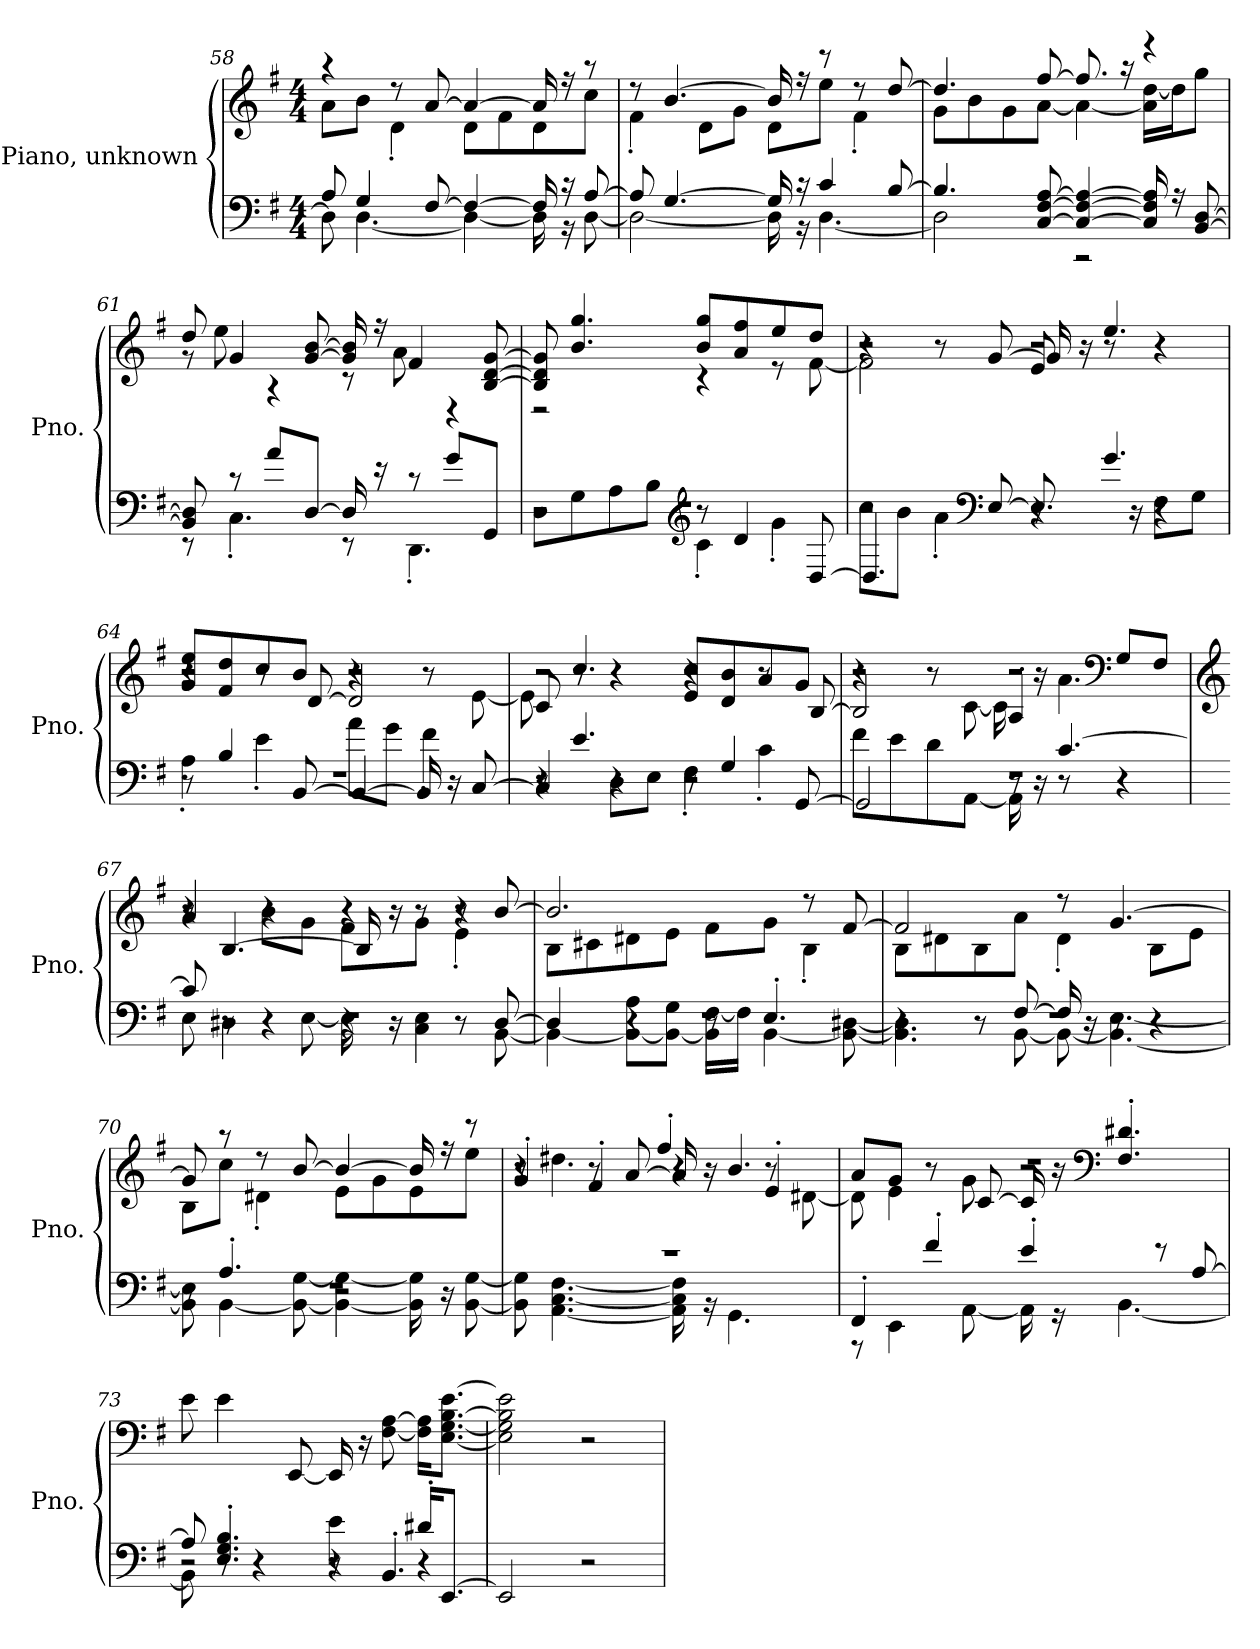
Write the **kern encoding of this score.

**kern	**kern
*part1	*part1
*staff2	*staff1
*I"Piano, unknown	*
*I'Pno.	*
*clefF4	*clefG2
*k[f#]	*k[f#]
*M4/4	*M4/4
=58	=58
*^	*^
8A/	8D\]	4r	8a\L
4G/	[4.D\	.	8b\J
.	.	8r	4d'\
[8F#/	.	[8a/	.
4F#/_	4D\_	4a/_	8d\L
.	.	.	8f#\
16F#/]	16D\]	16a/]	8d\
16r	16r	16r	.
[8A/	[8D\	8r	8cc\J
!!LO:LB:g=z	!!
=59	=59	=59	=59
8A/]	2D\_	8r	4f#'\
[4.G/	.	[4.b/	.
.	.	.	8d\L
.	.	.	8g\J
16G/]	16D\]	16b/]	8d\L
16r	16r	16r	.
4c/	[4.D\	8r	8ee\J
.	.	8r	4f#'\
[8B/	.	[8dd/	.
=60	=60	=60	=60
4.B/]	2D\]	4.dd/]	8g\L
.	.	.	8b\
.	.	.	8g\
[8C/ [8F#/ [8A/	.	[8ff#/	[8a\J
4C/_ 4F#/_ 4A/_	2r	8.ff#/]	4a\_
.	.	16r	.
16C/] 16F#/] 16A/]	.	4r	16a\] [16dd\LL
16r	.	.	16dd\J]
[8BB/ [8D/	.	.	8gg\J
=61	=61	=61	=61
8BB/] 8D/]	8r	8dd/	8r
8r	4.C'\	4g/	8ee\
8a/L	.	.	4r
[8D/J	.	[8g/ [8b/	.
16D/]	8r	16g/] 16b/]	8r
16r	.	16r	.
8r	4.DD'\	4f#/	8a\
8g/L	.	.	4r
8GG/J	.	[8B/ [8d/ [8g/	.
!!LO:LB:g=z	!!
=62	=62	=62	=62
*	*^	*	*
1r	8D\L	2r	8B/] 8d/] 8g/]	2r
.	8G\	.	4.b/ 4.gg/	.
.	8A\	.	.	.
.	8B\J	.	.	.
*clefG2	*	*	*	*
.	4c'\	8r	8b/ 8gg/L	4r
.	.	4d/	8a/ 8ff#/	.
.	4g'\	.	8ee/	8r
.	.	[8D/	8dd/J	[8f#\
=63	=63	=63	=63	=63
*	*	*	*	*^
2r	8cc\L	4.D/]	2r	2f#\]	4r
.	8b\J	.	.	.	.
.	4a'\	.	.	.	8r
*clefF4	*	*	*	*	*
.	.	[8E/	.	.	[8g/
8r	4r	8.E/]	8e/	2r	16g/]
.	.	.	.	.	16r
4.g/	.	.	4.ee/	.	8r
.	.	16r	.	.	.
.	8F#\L	4r	.	.	4r
.	8G\J	.	.	.	.
=64	=64	=64	=64	=64	=64
1r	4A'\	8r	8g/ 8ee/L	2r	4r
.	.	4B/	8f#/ 8dd/	.	.
.	4e'\	.	8cc/	.	8r
.	.	[8BB/	8b/J	.	[8d/
.	8a\L	4BB/_	2r	4r	2d/]
.	8g\J	.	.	.	.
.	4f#'\	16BB/]	.	8r	.
.	.	16r	.	.	.
.	.	[8C/	.	[8e\	.
!!LO:LB:g=z	!!	!!
=65	=65	=65	=65	=65	=65
8r	4r	4C/]	8c/	8e\]	2r
4.e/	.	.	4.cc/	8r	.
.	8D\L	4r	.	4r	.
.	8E\J	.	.	.	.
2r	4F#'\	8r	8e/ 8cc/L	2r	4r
.	.	4G/	8d/ 8b/	.	.
.	4c'\	.	8a/	.	8r
.	.	[8GG/	8g/J	.	[8B/
=66	=66	=66	=66	=66	=66
1r	8f#\L	2GG/]	2r	4r	2B/]
.	8e\	.	.	.	.
.	8d\	.	.	8r	.
.	[8AA\J	.	.	[8c\	.
.	16AA\]	8r	4A'/	16c\]	2r
.	16r	.	.	16r	.
.	8r	[4.c/	.	4.a\	.
*	*	*	*clefF4	*	*
.	4r	.	8G/L	.	.
.	.	.	8F#/J	.	.
=67	=67	=67	=67	=67	=67
*	*	*	*clefG2	*	*
1r	8E\	8c/]	4a/	4r	8r
.	4D#X\	8r	.	.	[4.B/
.	.	4r	4r	8b\L	.
.	[8E\	.	.	8g\J	.
.	16E\]	4r	4r	8f#\L	16B/]
.	16r	.	.	.	16r
.	4C\ 4E\	.	.	8g\J	8r
.	.	8r	8r	4e'\	4r
.	[8BB\	[8D#/	[8b/	.	.
*	*	*	*	*v	*v
!!LO:PB:g=z
=68	=68	=68	=68	=68
1r	4BB\_	4D#/]	2.b/]	8B\L
.	.	.	.	8c#X\
.	8BB\_ 8A\L	4r	.	8d#X\
.	8BB\_ 8G\J	.	.	8e\J
.	16BB\] [16F#\LL	8r	.	8f#\L
.	16F#\JJ]	.	.	.
.	[4BB\	4.E'/	.	8g\J
.	.	.	8r	4B'\
.	8BB\_ [8D#X\	.	[8f#/	.
=69	=69	=69	=69	=69
1r	4.BB\] 4.D#\]	4r	2f#/]	8B\L
.	.	.	.	8d#X\
.	.	8r	.	8B\
.	[8BB\	[8F#/	.	8a\J
.	8BB\_	16F#/]	8r	4d#'\
.	.	16r	.	.
.	4.BB\_ [4.E\	8r	[4.g/	.
.	.	4r	.	8B\L
.	.	.	.	8e\J
=70	=70	=70	=70	=70
1r	8BB\] 8E\]	8r	8g/]	8B\L
.	[4BB\	4.A'/	8r	8cc\J
.	.	.	8r	4d#X'\
.	8BB\_ [8G\	.	[8b/	.
.	4BB\_ 4G\_	2r	4b/_	8e\L
.	.	.	.	8g\
.	16BB\] 16G\]	.	16b/]	8e\
.	16r	.	16r	.
.	[8BB\ [8G\	.	8r	8ee\J
*	*v	*v	*	*
!!LO:LB:g=z
=71	=71	=71	=71
*	*	*	*^
1r	8BB\] 8G\]	4r	8r	4g'/
.	[4.AA\ [4.C\ [4.F#\	.	4.dd#X\	.
.	.	8r	.	4f#'/
.	.	[8a/	.	.
.	16AA\] 16C\] 16F#\]	16a/]	4r	4ff#'/
.	16r	16r	.	.
.	4.GG\	4.b/	.	.
.	.	.	8r	4e'/
.	.	.	[8d#X\	.
=72	=72	=72	=72	=72
4FF#'/	8r	1r	8d#\]	8a/L
.	4EE\	.	4e\	8g/J
4f#'/	.	.	.	8r
.	[8AA\	.	8g\	[8c/
4e'/	16AA\]	.	2r	16c/]
.	16r	.	.	16r
*	*	*clefF4	*	*
.	[4.BB\	.	.	4.F#/' 4.d#X/'
8r	.	.	.	.
[8A/	.	.	.	.
*	*	*v	*v	*v
=73	=73	=73
*	*^	*
8A/]	8BB\]	2r	8e\
4.E/' 4.G/' 4.B/'	8r	.	4e\
.	4r	.	.
.	.	.	[8EE/
4r	4e\	8r	16EE/]
.	.	.	16r
.	.	4.BB'/	[8F#\ [8A\
16d#X'/KL	4r	.	16F#\] 16A\]KL
[8.EE/J	.	.	[8.E\ [8.G\ [8.B\ [8.e\J
*v	*v	*v	*
!!LO:LB:g=z
=74	=74
2EE/]	2E\] 2G\] 2B\] 2e\]
2r	2r
=	=
*-	*-
